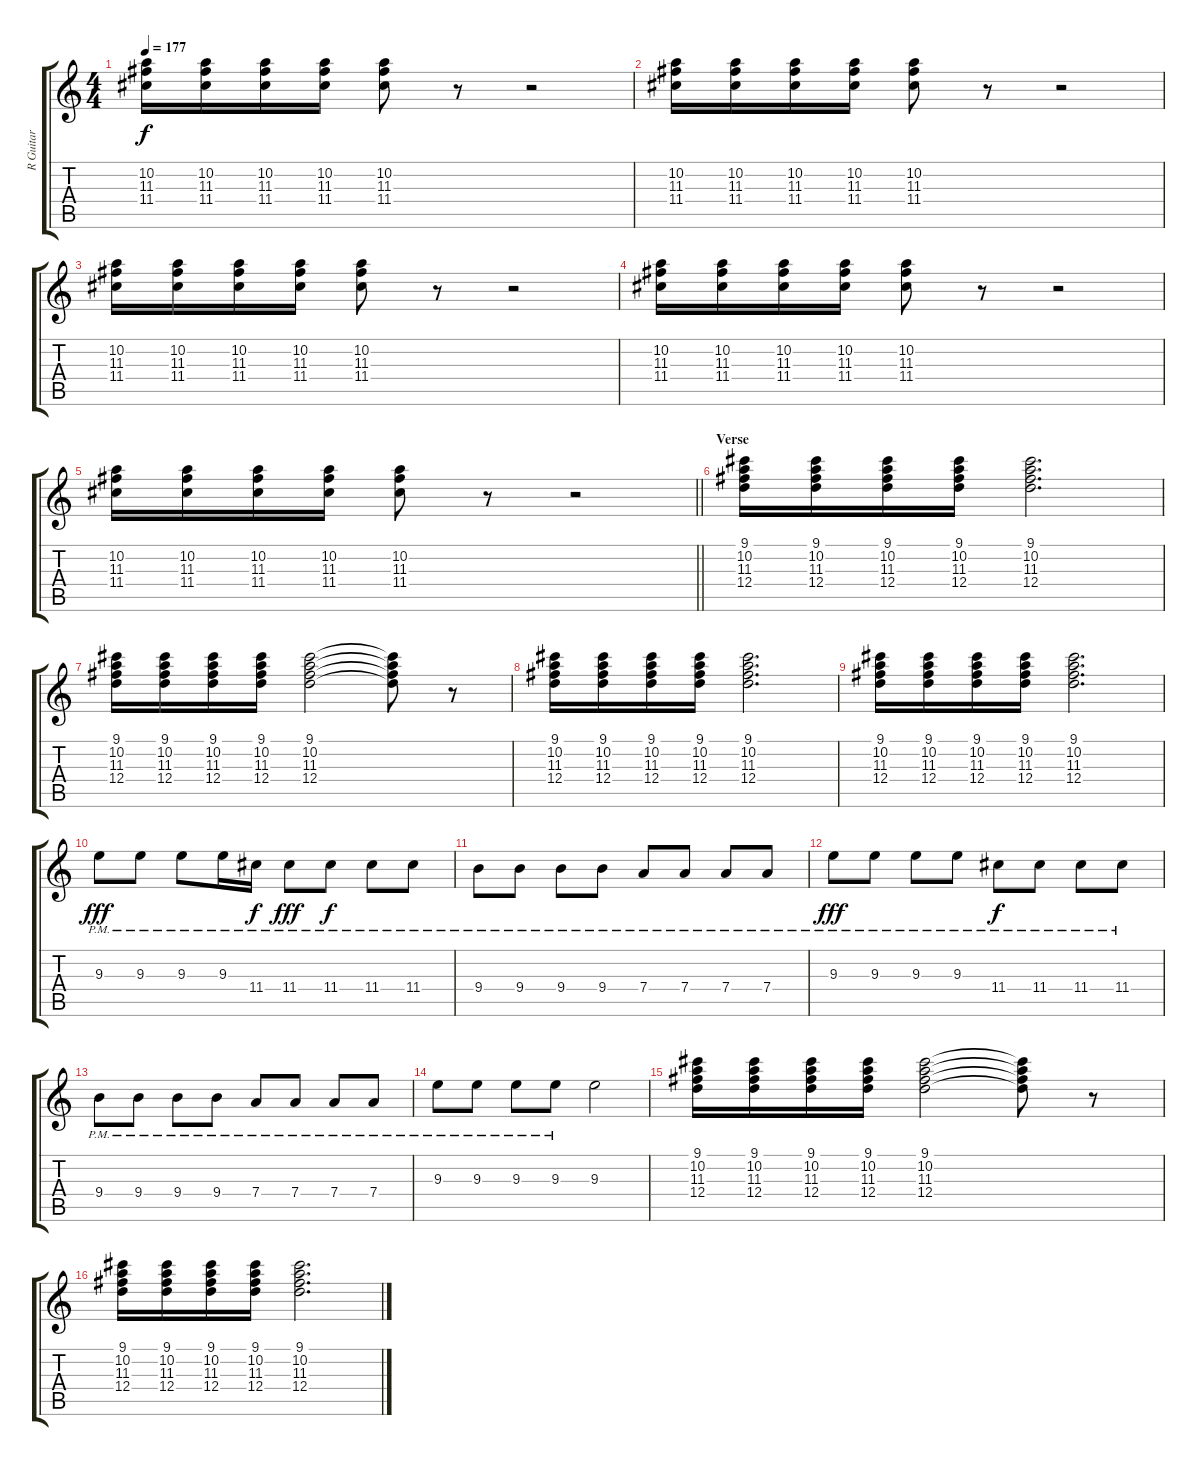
\track ("R Guitar" "R Guitar") {instrument overdrivenguitar}
\staff {score tabs}
\tuning (E4 B3 G3 D3 A2 E2) {hide}
\ts (4 4)
\tempo 177
\clef g2
\ks c
(10.2 11.3 11.4).16{dy f} (10.2 11.3 11.4).16 (10.2 11.3 11.4).16 (10.2 11.3 11.4).16 (10.2 11.3 11.4).8 r.8 r.2 |
(10.2 11.3 11.4).16 (10.2 11.3 11.4).16 (10.2 11.3 11.4).16 (10.2 11.3 11.4).16 (10.2 11.3 11.4).8 r.8 r.2 |
(10.2 11.3 11.4).16 (10.2 11.3 11.4).16 (10.2 11.3 11.4).16 (10.2 11.3 11.4).16 (10.2 11.3 11.4).8 r.8 r.2 |
(10.2 11.3 11.4).16 (10.2 11.3 11.4).16 (10.2 11.3 11.4).16 (10.2 11.3 11.4).16 (10.2 11.3 11.4).8 r.8 r.2 |
\barLineRight lightlight
(10.2 11.3 11.4).16 (10.2 11.3 11.4).16 (10.2 11.3 11.4).16 (10.2 11.3 11.4).16 (10.2 11.3 11.4).8 r.8 r.2 |
\section ("" "Verse")
(9.1 10.2 11.3 12.4).16 (9.1 10.2 11.3 12.4).16 (9.1 10.2 11.3 12.4).16 (9.1 10.2 11.3 12.4).16 (9.1 10.2 11.3 12.4).2{d} |
(9.1 10.2 11.3 12.4).16 (9.1 10.2 11.3 12.4).16 (9.1 10.2 11.3 12.4).16 (9.1 10.2 11.3 12.4).16 (9.1 10.2 11.3 12.4).2 (9.1{t} 10.2{t} 11.3{t} 12.4{t}).8 r.8 |
(9.1 10.2 11.3 12.4).16 (9.1 10.2 11.3 12.4).16 (9.1 10.2 11.3 12.4).16 (9.1 10.2 11.3 12.4).16 (9.1 10.2 11.3 12.4).2{d} |
(9.1 10.2 11.3 12.4).16 (9.1 10.2 11.3 12.4).16 (9.1 10.2 11.3 12.4).16 (9.1 10.2 11.3 12.4).16 (9.1 10.2 11.3 12.4).2{d} |
9.3{pm}.8{dy fff} 9.3{pm}.8 9.3{pm}.8 9.3{pm}.16 11.4{pm}.16{dy f} 11.4{pm}.8{dy fff} 11.4{pm}.8{dy f} 11.4{pm}.8 11.4{pm}.8 |
9.4{pm}.8 9.4{pm}.8 9.4{pm}.8 9.4{pm}.8 7.4{pm}.8 7.4{pm}.8 7.4{pm}.8 7.4{pm}.8 |
9.3{pm}.8{dy fff} 9.3{pm}.8 9.3{pm}.8 9.3{pm}.8 11.4{pm}.8{dy f} 11.4{pm}.8 11.4{pm}.8 11.4{pm}.8 |
9.4{pm}.8 9.4{pm}.8 9.4{pm}.8 9.4{pm}.8 7.4{pm}.8 7.4{pm}.8 7.4{pm}.8 7.4{pm}.8 |
9.3{pm}.8 9.3{pm}.8 9.3{pm}.8 9.3{pm}.8 9.3.2 |
(9.1 10.2 11.3 12.4).16 (9.1 10.2 11.3 12.4).16 (9.1 10.2 11.3 12.4).16 (9.1 10.2 11.3 12.4).16 (9.1 10.2 11.3 12.4).2 (9.1{t} 10.2{t} 11.3{t} 12.4{t}).8 r.8 |
(9.1 10.2 11.3 12.4).16 (9.1 10.2 11.3 12.4).16 (9.1 10.2 11.3 12.4).16 (9.1 10.2 11.3 12.4).16 (9.1 10.2 11.3 12.4).2{d}
